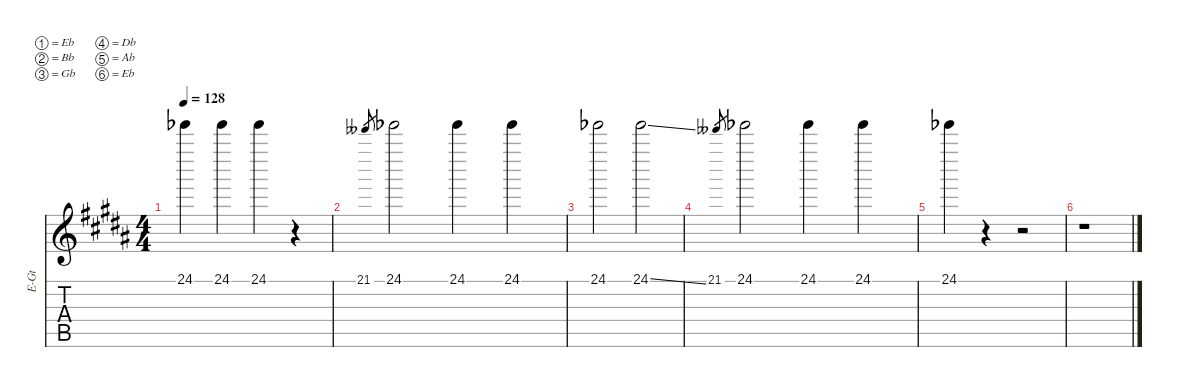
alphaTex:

\hideDynamics
\bracketExtendMode nobrackets
\otherSystemsTrackNameOrientation horizontal
\track ("Whammy 'whistle'" "E-Gt") {instrument overdrivenguitar}
\staff {score tabs}
\tuning (Eb5 Bb4 Gb4 Db4 Ab3 Eb3)
\ts (4 4)
\tempo 128
\clef g2
\ks b
24.1{acc b}.4{dy f beam Down} 24.1{acc b}.4{beam Down} 24.1{acc b}.4{beam Down} r.4{beam Down} |
21.1{acc bb}.8{gr dy mf beam Up} 24.1{acc b}.2{dy f beam Down} 24.1{acc b}.4{beam Down} 24.1{acc b}.4{beam Down} |
24.1{acc b}.2{beam Down} 24.1{ss acc b}.2{beam Down} |
21.1{acc bb}.8{gr dy mf beam Up} 24.1{acc b}.2{dy f beam Down} 24.1{acc b}.4{beam Down} 24.1{acc b}.4{beam Down} |
24.1{acc b}.4{beam Down} r.4{beam Down} r.2{beam Down} |
r.1{beam Down}
